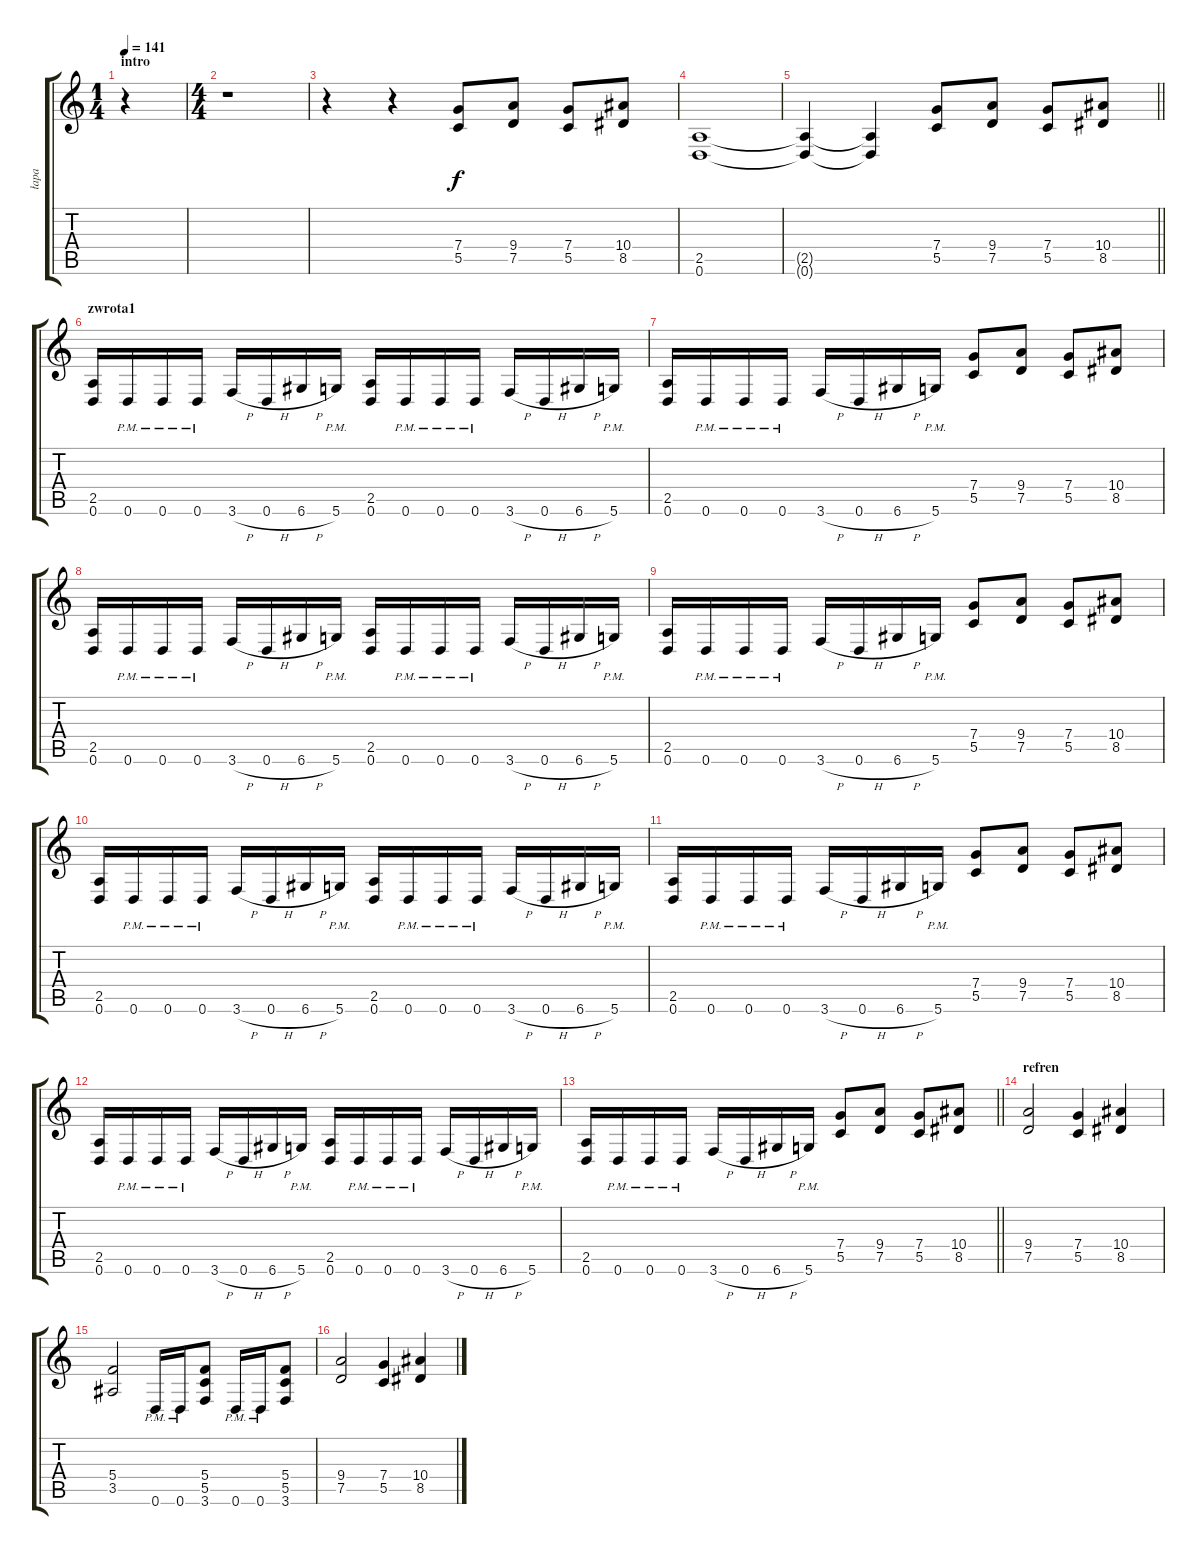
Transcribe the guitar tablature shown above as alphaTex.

\track ("łapa" "łapa") {instrument distortionguitar}
\staff {score tabs}
\tuning (D4 A3 F3 C3 G2 D2) {hide}
\ts (1 4)
\section ("" "intro")
\tempo 141
\clef g2
\ks c
r.4{dy f instrument distortionguitar} |
\ts (4 4)
r.1 |
r.4 r.4 (7.4 5.5).8 (9.4 7.5).8 (7.4 5.5).8 (10.4 8.5).8 |
(2.5 0.6).1 |
\barLineRight lightlight
(2.5{t} 0.6{t}).4 (2.5{t} 0.6{t}).4 (7.4 5.5).8 (9.4 7.5).8 (7.4 5.5).8 (10.4 8.5).8 |
\section ("" "zwrota1")
(2.5 0.6).16 0.6{pm}.16 0.6{pm}.16 0.6{pm}.16 3.6{h}.16 0.6{h}.16 6.6{h}.16 5.6{pm}.16 (2.5 0.6).16 0.6{pm}.16 0.6{pm}.16 0.6{pm}.16 3.6{h}.16 0.6{h}.16 6.6{h}.16 5.6{pm}.16 |
(2.5 0.6).16 0.6{pm}.16 0.6{pm}.16 0.6{pm}.16 3.6{h}.16 0.6{h}.16 6.6{h}.16 5.6{pm}.16 (7.4 5.5).8 (9.4 7.5).8 (7.4 5.5).8 (10.4 8.5).8 |
(2.5 0.6).16 0.6{pm}.16 0.6{pm}.16 0.6{pm}.16 3.6{h}.16 0.6{h}.16 6.6{h}.16 5.6{pm}.16 (2.5 0.6).16 0.6{pm}.16 0.6{pm}.16 0.6{pm}.16 3.6{h}.16 0.6{h}.16 6.6{h}.16 5.6{pm}.16 |
(2.5 0.6).16 0.6{pm}.16 0.6{pm}.16 0.6{pm}.16 3.6{h}.16 0.6{h}.16 6.6{h}.16 5.6{pm}.16 (7.4 5.5).8 (9.4 7.5).8 (7.4 5.5).8 (10.4 8.5).8 |
(2.5 0.6).16 0.6{pm}.16 0.6{pm}.16 0.6{pm}.16 3.6{h}.16 0.6{h}.16 6.6{h}.16 5.6{pm}.16 (2.5 0.6).16 0.6{pm}.16 0.6{pm}.16 0.6{pm}.16 3.6{h}.16 0.6{h}.16 6.6{h}.16 5.6{pm}.16 |
(2.5 0.6).16 0.6{pm}.16 0.6{pm}.16 0.6{pm}.16 3.6{h}.16 0.6{h}.16 6.6{h}.16 5.6{pm}.16 (7.4 5.5).8 (9.4 7.5).8 (7.4 5.5).8 (10.4 8.5).8 |
(2.5 0.6).16 0.6{pm}.16 0.6{pm}.16 0.6{pm}.16 3.6{h}.16 0.6{h}.16 6.6{h}.16 5.6{pm}.16 (2.5 0.6).16 0.6{pm}.16 0.6{pm}.16 0.6{pm}.16 3.6{h}.16 0.6{h}.16 6.6{h}.16 5.6{pm}.16 |
\barLineRight lightlight
(2.5 0.6).16 0.6{pm}.16 0.6{pm}.16 0.6{pm}.16 3.6{h}.16 0.6{h}.16 6.6{h}.16 5.6{pm}.16 (7.4 5.5).8 (9.4 7.5).8 (7.4 5.5).8 (10.4 8.5).8 |
\section ("" "refren")
(9.4 7.5).2 (7.4 5.5).4 (10.4 8.5).4 |
(5.4 3.5).2 0.6{pm}.16 0.6{pm}.16 (5.4 5.5 3.6).8 0.6{pm}.16 0.6{pm}.16 (5.4 5.5 3.6).8 |
(9.4 7.5).2 (7.4 5.5).4 (10.4 8.5).4
